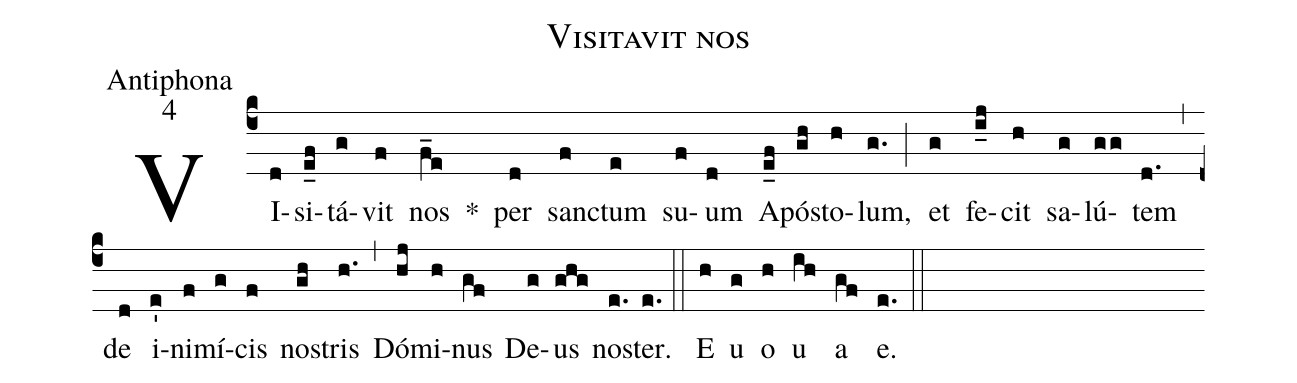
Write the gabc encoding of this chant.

name:Visitavit nos;
office-part:Antiphona;
mode:4;
%%
(c4) VI(d)si(e_f)tá(g)vit(f) nos(f_e) *() per(d) san(f)ctum(e) su(f)um(d) A(e_f)pó(gh)sto(h)lum,(g.) (;) et(g) fe(i_j)cit(h) sa(g)lú(gg)tem(d.) (,) de(d) i(e')ni(f)mí(g)cis(f) no(gh)stris(h.) (,) Dó(hj)mi(h)nus(gf) De(g)us(ghg) no(e.)ster.(e.) (::) E(h) u(g) o(h) u(ih) a(gf) e.(e.) (::)
